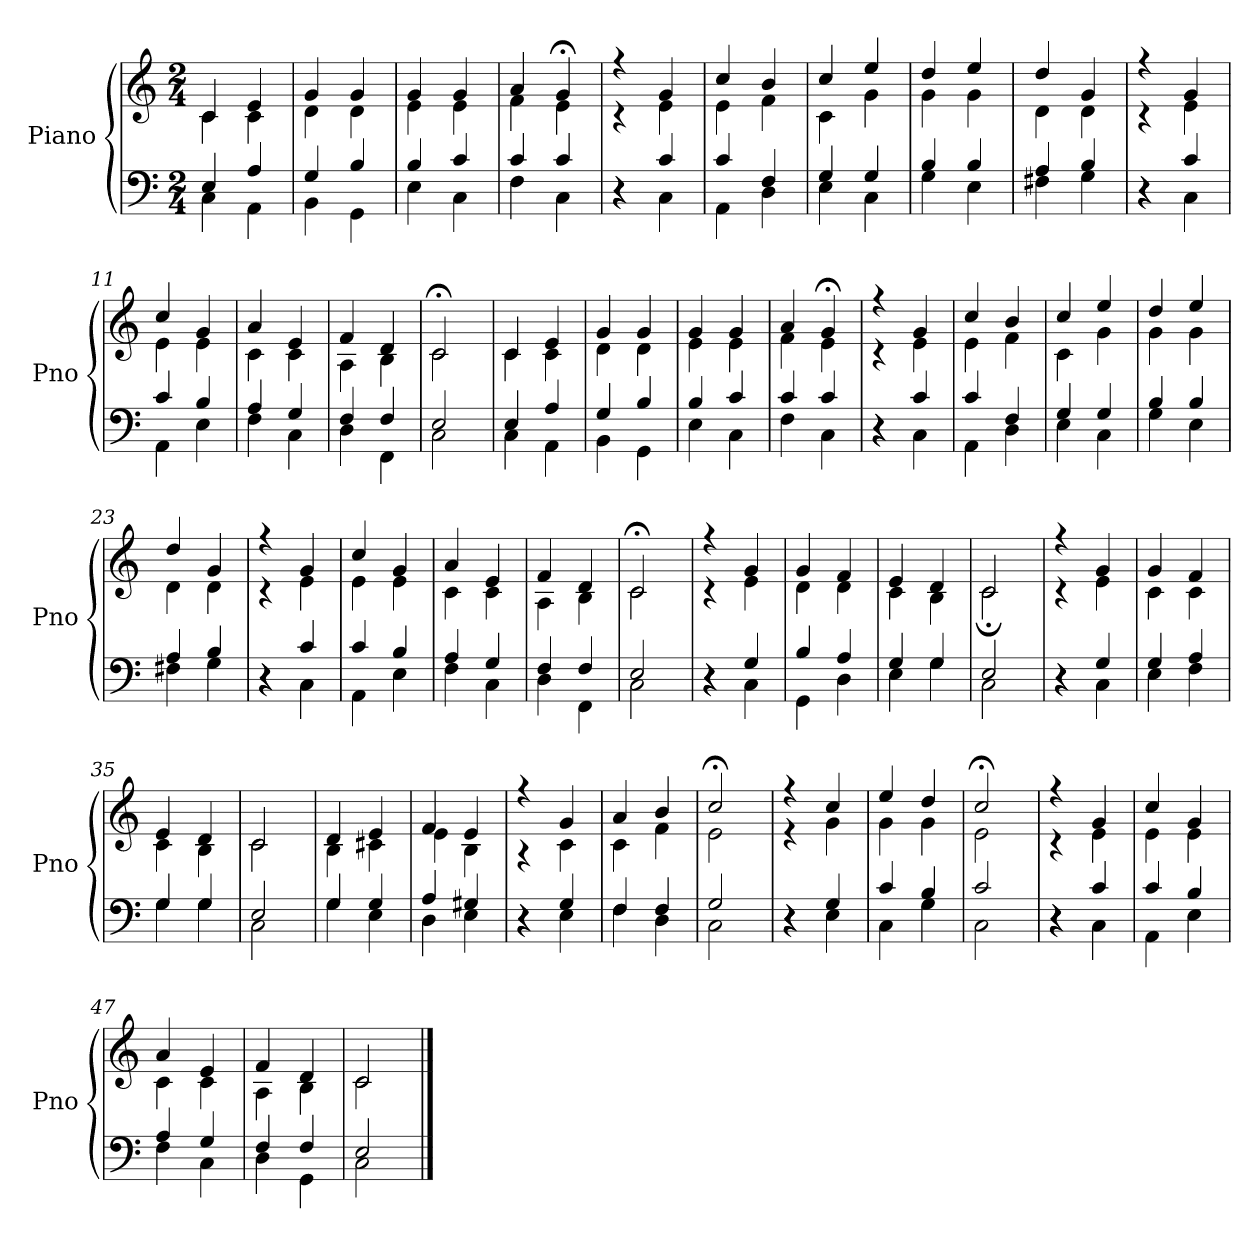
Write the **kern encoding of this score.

**kern	**kern
*part1	*part1
*staff2	*staff1
*I"Piano	*
*I'Pno	*
*clefF4	*clefG2
*k[]	*k[]
*C:	*C:
*M2/4	*M2/4
=1	=1
*^	*^
*	*^	*	*
2ryy	4E/	4C\	4c/	4c\
.	4A/	4AA\	4e/	4c\
=2	=2	=2	=2	=2
2ryy	4G/	4BB\	4g/	4d\
.	4B/	4GG\	4g/	4d\
=3	=3	=3	=3	=3
2ryy	4B/	4E\	4g/	4e\
.	4c/	4C\	4g/	4e\
=4	=4	=4	=4	=4
2ryy	4c/	4F\	4a/	4f\
.	4c/	4C\	4g;</	4e\
=5	=5	=5	=5	=5
2ryy	4r	4r	4r	4r
.	4c/	4C\	4g/	4e\
=6	=6	=6	=6	=6
2ryy	4c/	4AA\	4cc/	4e\
.	4F/	4D\	4b/	4f\
=7	=7	=7	=7	=7
2ryy	4G/	4E\	4cc/	4c\
.	4G/	4C\	4ee/	4g\
=8	=8	=8	=8	=8
2ryy	4B/	4G\	4dd/	4g\
.	4B/	4E\	4ee/	4g\
=9	=9	=9	=9	=9
2ryy	4A/	4F#X\	4dd/	4d\
.	4B/	4G\	4g/	4d\
=10	=10	=10	=10	=10
2ryy	4r	4r	4r	4r
.	4c/	4C\	4g/	4e\
=11	=11	=11	=11	=11
2ryy	4c/	4AA\	4cc/	4e\
.	4B/	4E\	4g/	4e\
!!LO:LB:g=z	!!
=12	=12	=12	=12	=12
2ryy	4A/	4F\	4a/	4c\
.	4G/	4C\	4e/	4c\
=13	=13	=13	=13	=13
2ryy	4F/	4D\	4f/	4A\
.	4F/	4FF\	4d/	4B\
=14	=14	=14	=14	=14
2ryy	2E/	2C\	2c;</	2c\
=15	=15	=15	=15	=15
2ryy	4E/	4C\	4c/	4c\
.	4A/	4AA\	4e/	4c\
=16	=16	=16	=16	=16
2ryy	4G/	4BB\	4g/	4d\
.	4B/	4GG\	4g/	4d\
=17	=17	=17	=17	=17
2ryy	4B/	4E\	4g/	4e\
.	4c/	4C\	4g/	4e\
=18	=18	=18	=18	=18
2ryy	4c/	4F\	4a/	4f\
.	4c/	4C\	4g;</	4e\
=19	=19	=19	=19	=19
2ryy	4r	4r	4r	4r
.	4c/	4C\	4g/	4e\
=20	=20	=20	=20	=20
2ryy	4c/	4AA\	4cc/	4e\
.	4F/	4D\	4b/	4f\
=21	=21	=21	=21	=21
2ryy	4G/	4E\	4cc/	4c\
.	4G/	4C\	4ee/	4g\
=22	=22	=22	=22	=22
2ryy	4B/	4G\	4dd/	4g\
.	4B/	4E\	4ee/	4g\
!!LO:LB:g=z	!!
=23	=23	=23	=23	=23
2ryy	4A/	4F#X\	4dd/	4d\
.	4B/	4G\	4g/	4d\
=24	=24	=24	=24	=24
2ryy	4r	4r	4r	4r
.	4c/	4C\	4g/	4e\
=25	=25	=25	=25	=25
2ryy	4c/	4AA\	4cc/	4e\
.	4B/	4E\	4g/	4e\
=26	=26	=26	=26	=26
2ryy	4A/	4F\	4a/	4c\
.	4G/	4C\	4e/	4c\
=27	=27	=27	=27	=27
2ryy	4F/	4D\	4f/	4A\
.	4F/	4FF\	4d/	4B\
=28	=28	=28	=28	=28
2ryy	2E/	2C\	2c;</	2c\
=29	=29	=29	=29	=29
2ryy	4r	4r	4r	4r
.	4G/	4C\	4g/	4e\
=30	=30	=30	=30	=30
2ryy	4B/	4GG\	4g/	4d\
.	4A/	4D\	4f/	4d\
=31	=31	=31	=31	=31
2ryy	4G/	4E\	4e/	4c\
.	4G/	4G\	4d/	4B\
=32	=32	=32	=32	=32
2ryy	2E/	2C\	2c/	2c;<\
=33	=33	=33	=33	=33
2ryy	4r	4r	4r	4r
.	4G/	4C\	4g/	4e\
!!LO:LB:g=z	!!
=34	=34	=34	=34	=34
2ryy	4G/	4E\	4g/	4c\
.	4A/	4F\	4f/	4c\
=35	=35	=35	=35	=35
2ryy	4G/	4G\	4e/	4c\
.	4G/	4G\	4d/	4B\
=36	=36	=36	=36	=36
2ryy	2E/	2C\	2c/	2c\
=37	=37	=37	=37	=37
2ryy	4G/	4G\	4d/	4B\
.	4G/	4E\	4e/	4c#X\
=38	=38	=38	=38	=38
2ryy	4A/	4D\	4f/	4e\
.	4G#X/	4E\	4e/	4B\
=39	=39	=39	=39	=39
2ryy	4r	4r	4r	4r
.	4G/	4E\	4g/	4c\
=40	=40	=40	=40	=40
2ryy	4F/	4F\	4a/	4c\
.	4F/	4D\	4b/	4f\
=41	=41	=41	=41	=41
2ryy	2G/	2C\	2cc;</	2e\
=42	=42	=42	=42	=42
2ryy	4r	4r	4r	4r
.	4G/	4E\	4cc/	4g\
=43	=43	=43	=43	=43
2ryy	4c/	4C\	4ee/	4g\
.	4B/	4G\	4dd/	4g\
=44	=44	=44	=44	=44
2ryy	2c/	2C\	2cc;</	2e\
!!LO:LB:g=z	!!
=45	=45	=45	=45	=45
2ryy	4r	4r	4r	4r
.	4c/	4C\	4g/	4e\
=46	=46	=46	=46	=46
2ryy	4c/	4AA\	4cc/	4e\
.	4B/	4E\	4g/	4e\
=47	=47	=47	=47	=47
2ryy	4A/	4F\	4a/	4c\
.	4G/	4C\	4e/	4c\
=48	=48	=48	=48	=48
2ryy	4F/	4D\	4f/	4A\
.	4F/	4GG\	4d/	4B\
=49	=49	=49	=49	=49
2ryy	2E/	2C\	2c/	2c\
*v	*v	*v	*	*
*	*v	*v
==	==
*-	*-
